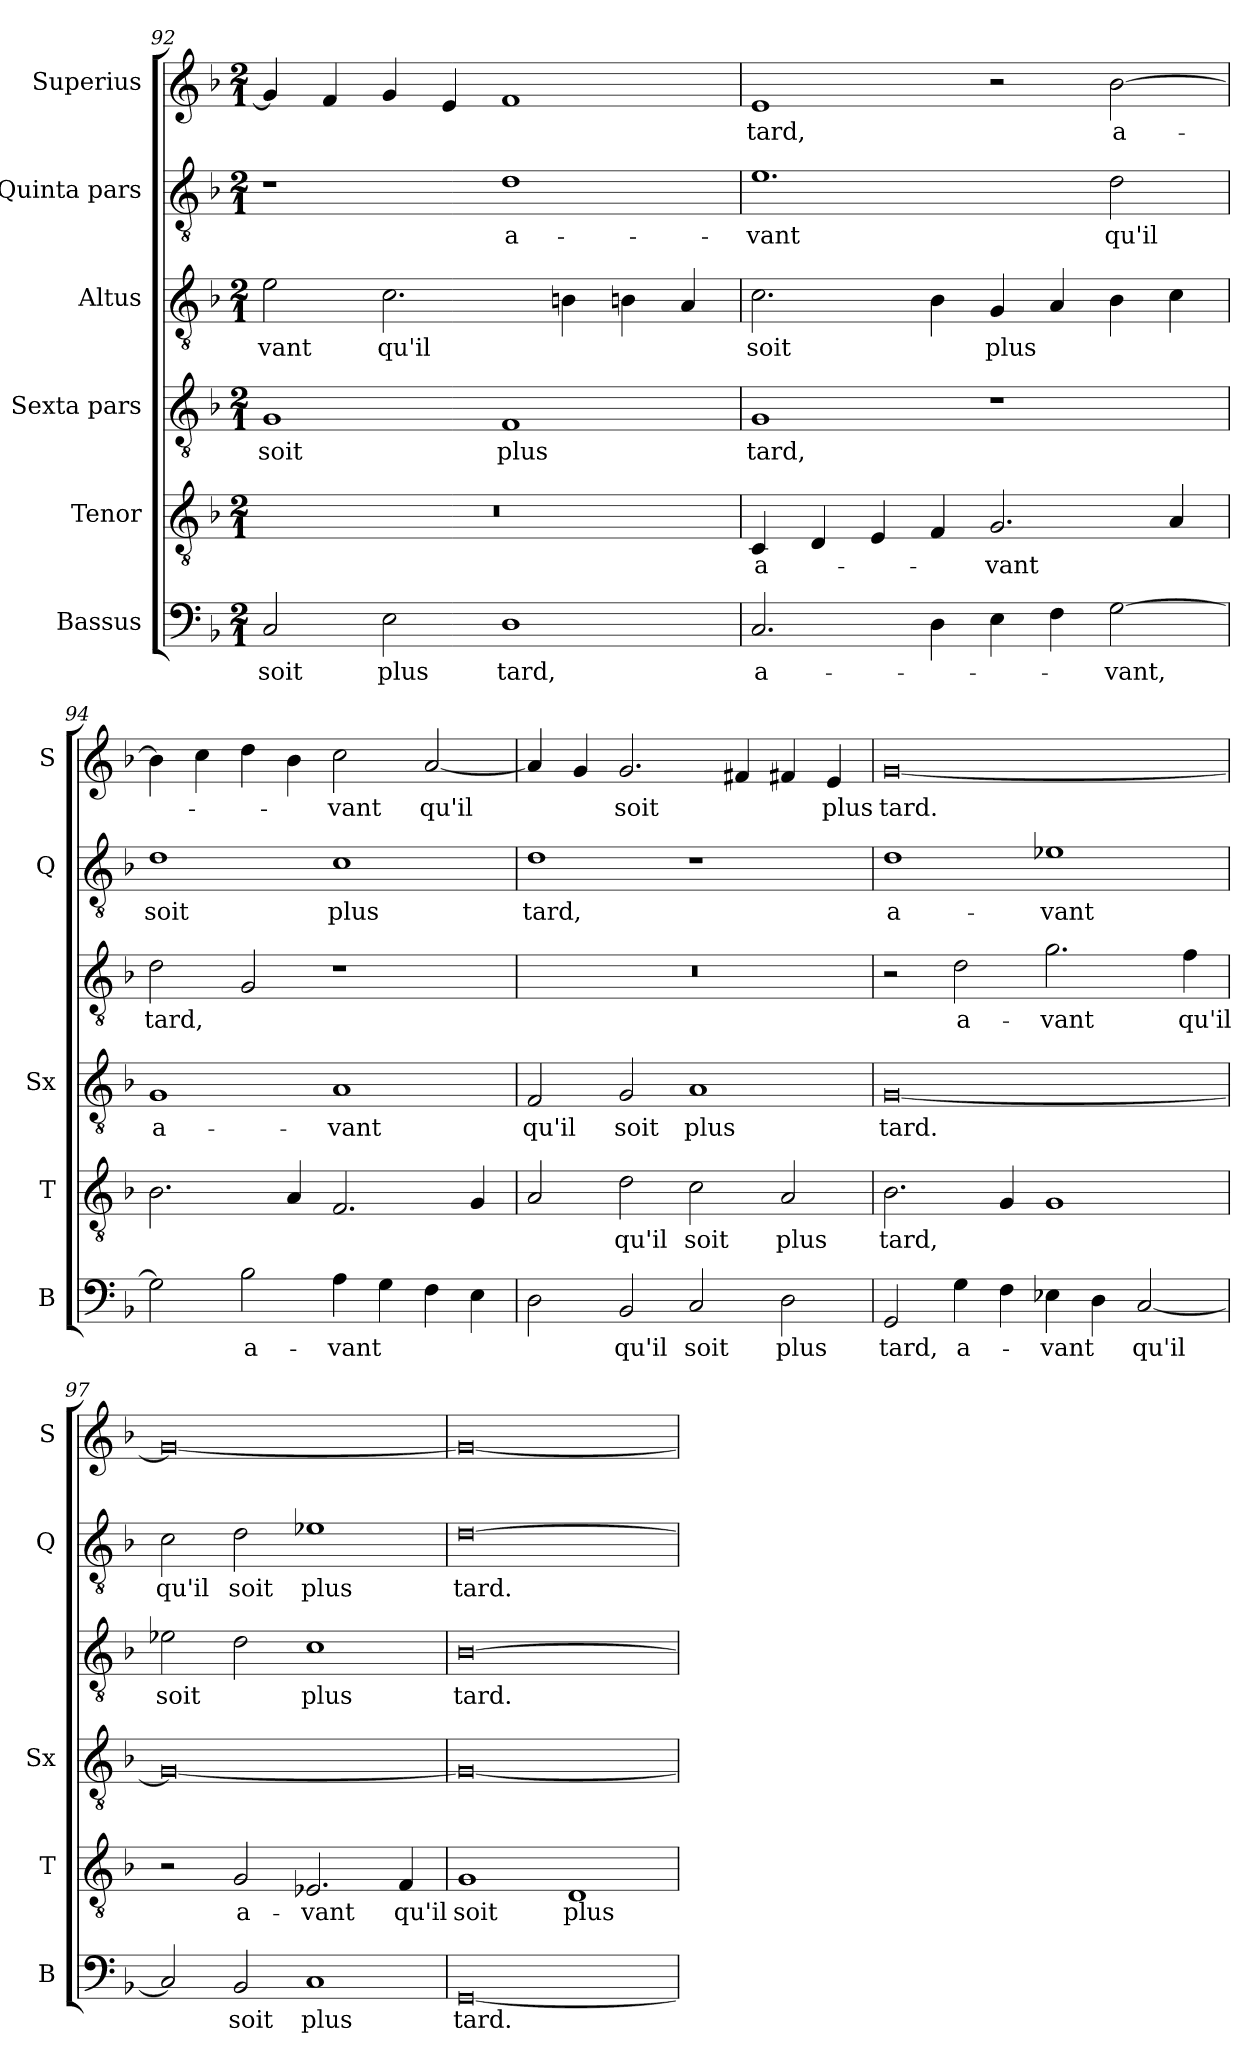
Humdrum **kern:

**kern	**text	**kern	**text	**kern	**text	**kern	**text	**kern	**text	**kern	**text
*part6	*part6	*part5	*part5	*part4	*part4	*part3	*part3	*part2	*part2	*part1	*part1
*staff6	*staff6	*staff5	*staff5	*staff4	*staff4	*staff3	*staff3	*staff2	*staff2	*staff1	*staff1
*I"Bassus	*	*I"Tenor	*	*I"Sexta pars	*	*I"Altus	*	*I"Quinta pars	*	*I"Superius	*
*I'B	*	*I'T	*	*I'Sx	*	*	*	*I'Q	*	*I'S	*
*clefF4	*	*clefGv2	*	*clefGv2	*	*clefGv2	*	*clefGv2	*	*clefG2	*
*k[b-]	*	*k[b-]	*	*k[b-]	*	*k[b-]	*	*k[b-]	*	*k[b-]	*
*M2/1	*	*M2/1	*	*M2/1	*	*M2/1	*	*M2/1	*	*M2/1	*
=92	=92	=92	=92	=92	=92	=92	=92	=92	=92	=92	=92
2C/	soit	0r	.	1G	soit	2e\	-vant	1r	.	4g/]	.
.	.	.	.	.	.	.	.	.	.	4f/	.
2E\	plus	.	.	.	.	2.c	qu'il	.	.	4g/	.
.	.	.	.	.	.	.	.	.	.	4e/	.
1D	tard,	.	.	1F	plus	.	.	1d	a-	1f	.
.	.	.	.	.	.	4Bn\	.	.	.	.	.
.	.	.	.	.	.	4Bn\	.	.	.	.	.
.	.	.	.	.	.	4A	.	.	.	.	.
=93	=93	=93	=93	=93	=93	=93	=93	=93	=93	=93	=93
2.C/	a-	4C/	a-	1G	tard,	2.c\	soit	1.e	-vant	1e/	tard,
.	.	4D/	.	.	.	.	.	.	.	.	.
.	.	4E/	.	.	.	.	.	.	.	.	.
4D\	.	4F/	.	.	.	4B-\	.	.	.	.	.
4E\	.	2.G/	-vant	1r	.	4G/	plus	.	.	2r	.
4F\	.	.	.	.	.	4A/	.	.	.	.	.
[2G\	-vant,	.	.	.	.	4B-\	.	2d\	qu'il	[2b-\	a-
.	.	4A/	.	.	.	4c\	.	.	.	.	.
=94	=94	=94	=94	=94	=94	=94	=94	=94	=94	=94	=94
2G\]	.	2.B-\	.	1G	a-	2d\	tard,	1d	soit	4b-\]	.
.	.	.	.	.	.	.	.	.	.	4cc\	.
2B-\	a-	.	.	.	.	2G/	.	.	.	4dd\	.
.	.	4A/	.	.	.	.	.	.	.	4b-\	.
4A\	-vant	2.F/	.	1A	-vant	1r	.	1c	plus	2cc\	-vant
4G\	.	.	.	.	.	.	.	.	.	.	.
4F\	.	.	.	.	.	.	.	.	.	[2a/	qu'il
4E\	.	4G/	.	.	.	.	.	.	.	.	.
=95	=95	=95	=95	=95	=95	=95	=95	=95	=95	=95	=95
2D\	.	2A/	.	2F/	qu'il	0r	.	1d	tard,	4a/]	.
.	.	.	.	.	.	.	.	.	.	4g/	.
2BB-/	qu'il	2d\	qu'il	2G/	soit	.	.	.	.	2.g/	soit
2C/	soit	2c\	soit	1A	plus	.	.	1r	.	.	.
.	.	.	.	.	.	.	.	.	.	4f#X/	.
2D\	plus	2A/	plus	.	.	.	.	.	.	4f#X/	.
.	.	.	.	.	.	.	.	.	.	4e/	plus
=96	=96	=96	=96	=96	=96	=96	=96	=96	=96	=96	=96
2GG/	tard,	2.B-\	tard,	[0G	tard.	2r	.	1d	a-	[0g	tard.
4G\	a-	.	.	.	.	2d\	a-	.	.	.	.
4F\	.	4G/	.	.	.	.	.	.	.	.	.
4E-X\	-vant	1G	.	.	.	2.g\	-vant	1e-X	-vant	.	.
4D\	.	.	.	.	.	.	.	.	.	.	.
[2C/	qu'il	.	.	.	.	.	.	.	.	.	.
.	.	.	.	.	.	4f\	qu'il	.	.	.	.
=97	=97	=97	=97	=97	=97	=97	=97	=97	=97	=97	=97
2C/]	.	2r	.	0G_	.	2e-X\	soit	2c\	qu'il	0g_	.
2BB-/	soit	2G/	a-	.	.	2d\	.	2d\	soit	.	.
1C	plus	2.E-X/	-vant	.	.	1c	plus	1e-X	plus	.	.
.	.	4F/	qu'il	.	.	.	.	.	.	.	.
=98	=98	=98	=98	=98	=98	=98	=98	=98	=98	=98	=98
[0GG	tard.	1G	soit	0G_	.	[0B-	tard.	[0d	tard.	0g_	.
.	.	1D	plus	.	.	.	.	.	.	.	.
=	=	=	=	=	=	=	=	=	=	=	=
*-	*-	*-	*-	*-	*-	*-	*-	*-	*-	*-	*-
